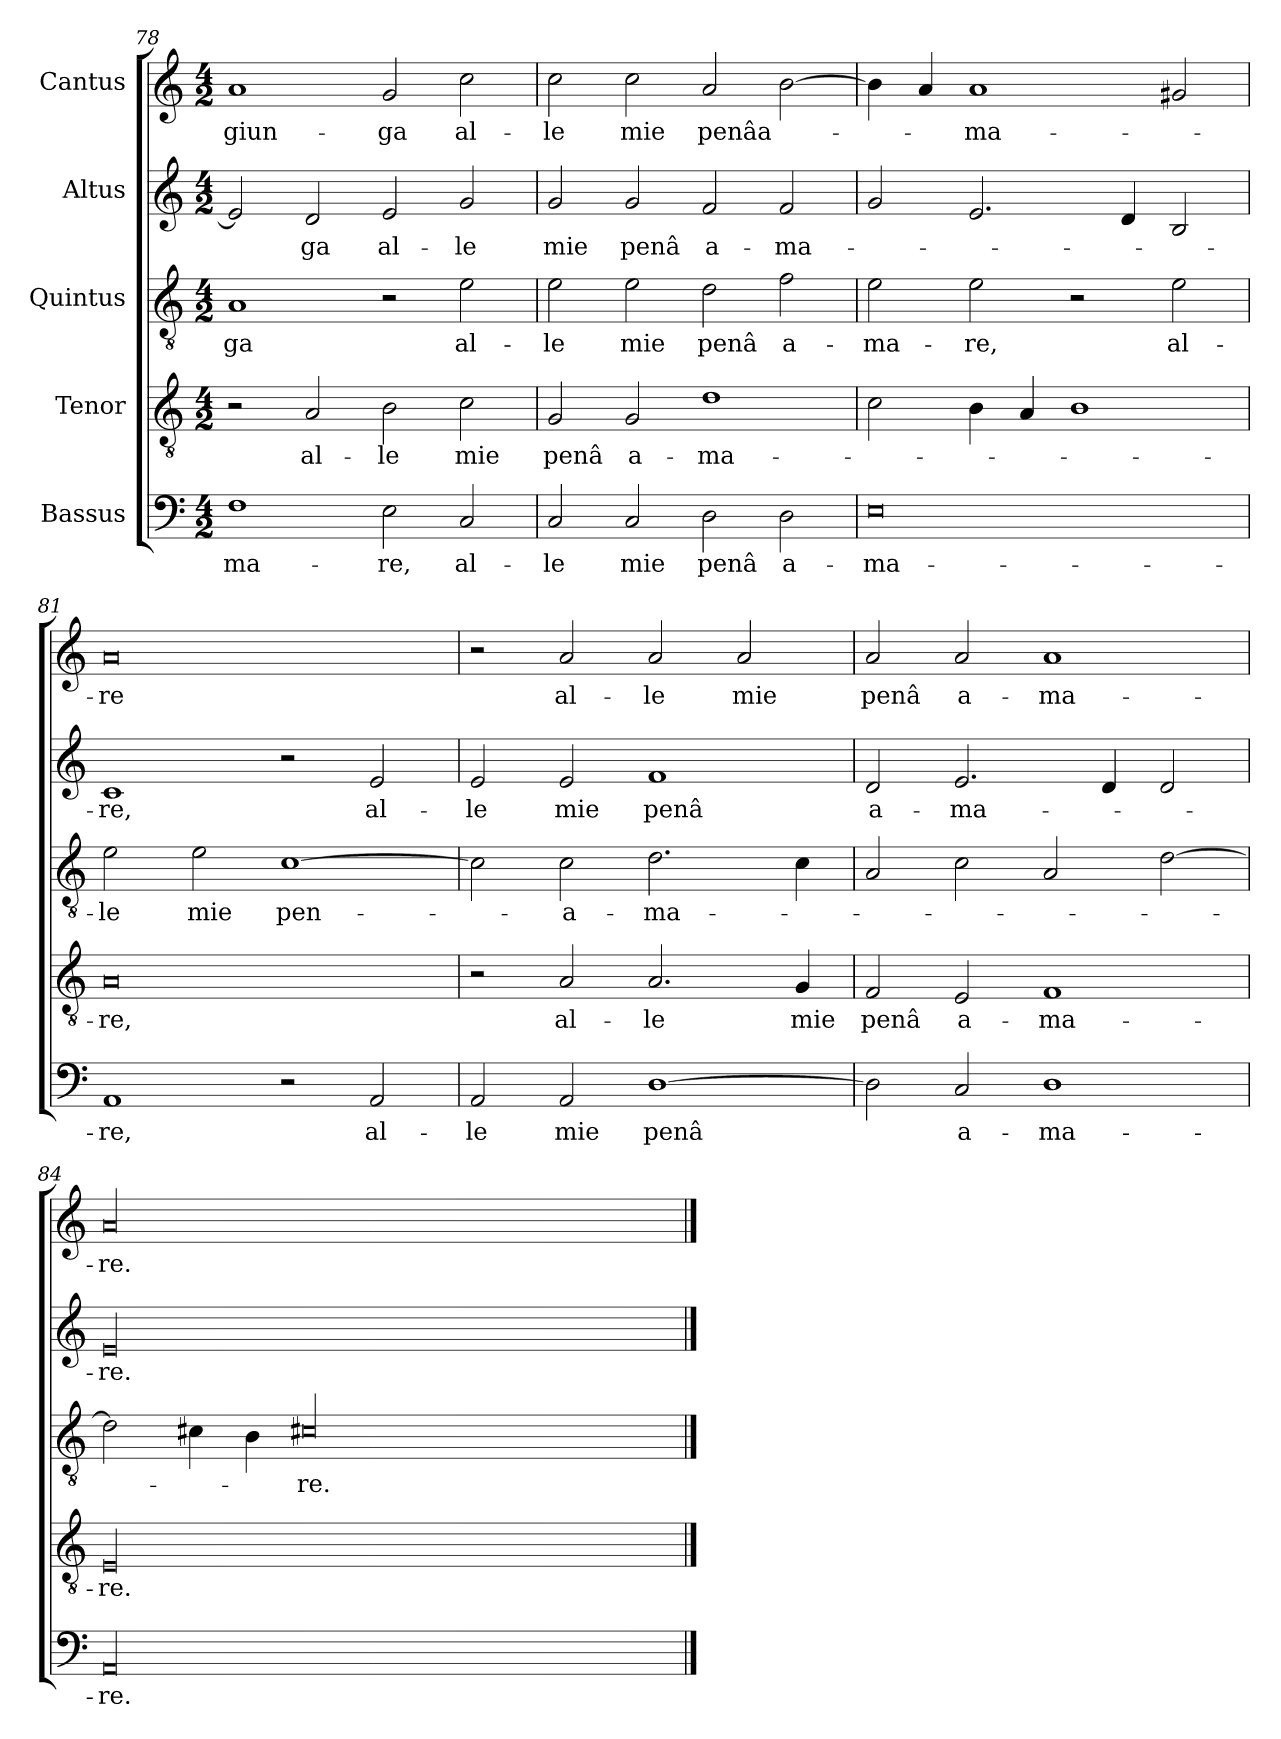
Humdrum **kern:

**kern	**text	**kern	**text	**kern	**text	**kern	**text	**kern	**text
*part5	*part5	*part4	*part4	*part3	*part3	*part2	*part2	*part1	*part1
*staff5	*staff5	*staff4	*staff4	*staff3	*staff3	*staff2	*staff2	*staff1	*staff1
*I"Bassus	*	*I"Tenor	*	*I"Quintus	*	*I"Altus	*	*I"Cantus	*
*clefF4	*	*clefGv2	*	*clefGv2	*	*clefG2	*	*clefG2	*
*k[]	*	*k[]	*	*k[]	*	*k[]	*	*k[]	*
*M4/2	*	*M4/2	*	*M4/2	*	*M4/2	*	*M4/2	*
=78	=78	=78	=78	=78	=78	=78	=78	=78	=78
1F\	-ma-	2r	.	1A/	-ga	2e/]	.	1a/	giun-
.	.	2A/	al-	.	.	2d/	-ga	.	.
2E\	-re,	2B\	-le	2r	.	2e/	al-	2g/	-ga
2C/	al-	2c\	mie	2e\	al-	2g/	-le	2cc\	al-
=79	=79	=79	=79	=79	=79	=79	=79	=79	=79
2C/	-le	2G/	penâ	2e\	-le	2g/	mie	2cc\	-le
2C/	mie	2G/	a-	2e\	mie	2g/	penâ	2cc\	mie
2D\	penâ	1d\	-ma-	2d\	penâ	2f/	a-	2a/	penâa-
2D\	a-	.	.	2f\	a-	2f/	-ma-	[2b\	.
=80	=80	=80	=80	=80	=80	=80	=80	=80	=80
0E\	-ma-	2c\	.	2e\	-ma-	2g/	.	4b\]	.
.	.	.	.	.	.	.	.	4a/	.
.	.	4B\	.	2e\	-re,	2.e/	.	1a/	-ma-
.	.	4A/	.	.	.	.	.	.	.
.	.	1B\	.	2r	.	.	.	.	.
.	.	.	.	.	.	4d/	.	.	.
.	.	.	.	2e\	al-	2B/	.	2g#X/	.
=81	=81	=81	=81	=81	=81	=81	=81	=81	=81
1AA/	-re,	0A/	-re,	2e\	-le	1c/	-re,	0a/	-re
.	.	.	.	2e\	mie	.	.	.	.
2r	.	.	.	[1c\	pen-	2r	.	.	.
2AA/	al-	.	.	.	.	2e/	al-	.	.
=82	=82	=82	=82	=82	=82	=82	=82	=82	=82
2AA/	-le	2r	.	2c\]	.	2e/	-le	2r	.
2AA/	mie	2A/	al-	2c\	-a-	2e/	mie	2a/	al-
[1D\	penâ	2.A/	-le	2.d\	-ma-	1f/	penâ	2a/	-le
.	.	.	.	.	.	.	.	2a/	mie
.	.	4G/	mie	4c\	.	.	.	.	.
=83	=83	=83	=83	=83	=83	=83	=83	=83	=83
2D\]	.	2F/	penâ	2A/	.	2d/	a-	2a/	penâ
2C/	a-	2E/	a-	2c\	.	2.e/	-ma-	2a/	a-
1D\	-ma-	1F/	-ma-	2A/	.	.	.	1a/	-ma-
.	.	.	.	.	.	4d/	.	.	.
.	.	.	.	[2d\	.	2d/	.	.	.
=84	=84	=84	=84	=84	=84	=84	=84	=84	=84
00AA/	-re.	00E/	-re.	2d\]	.	00e/	-re.	00a/	-re.
.	.	.	.	4c#X\	.	.	.	.	.
.	.	.	.	4B\	.	.	.	.	.
.	.	.	.	00c#X/	-re.	.	.	.	.
1ryy	.	1ryy	.	.	.	1ryy	.	1ryy	.
==	==	==	==	==	==	==	==	==	==
*-	*-	*-	*-	*-	*-	*-	*-	*-	*-
